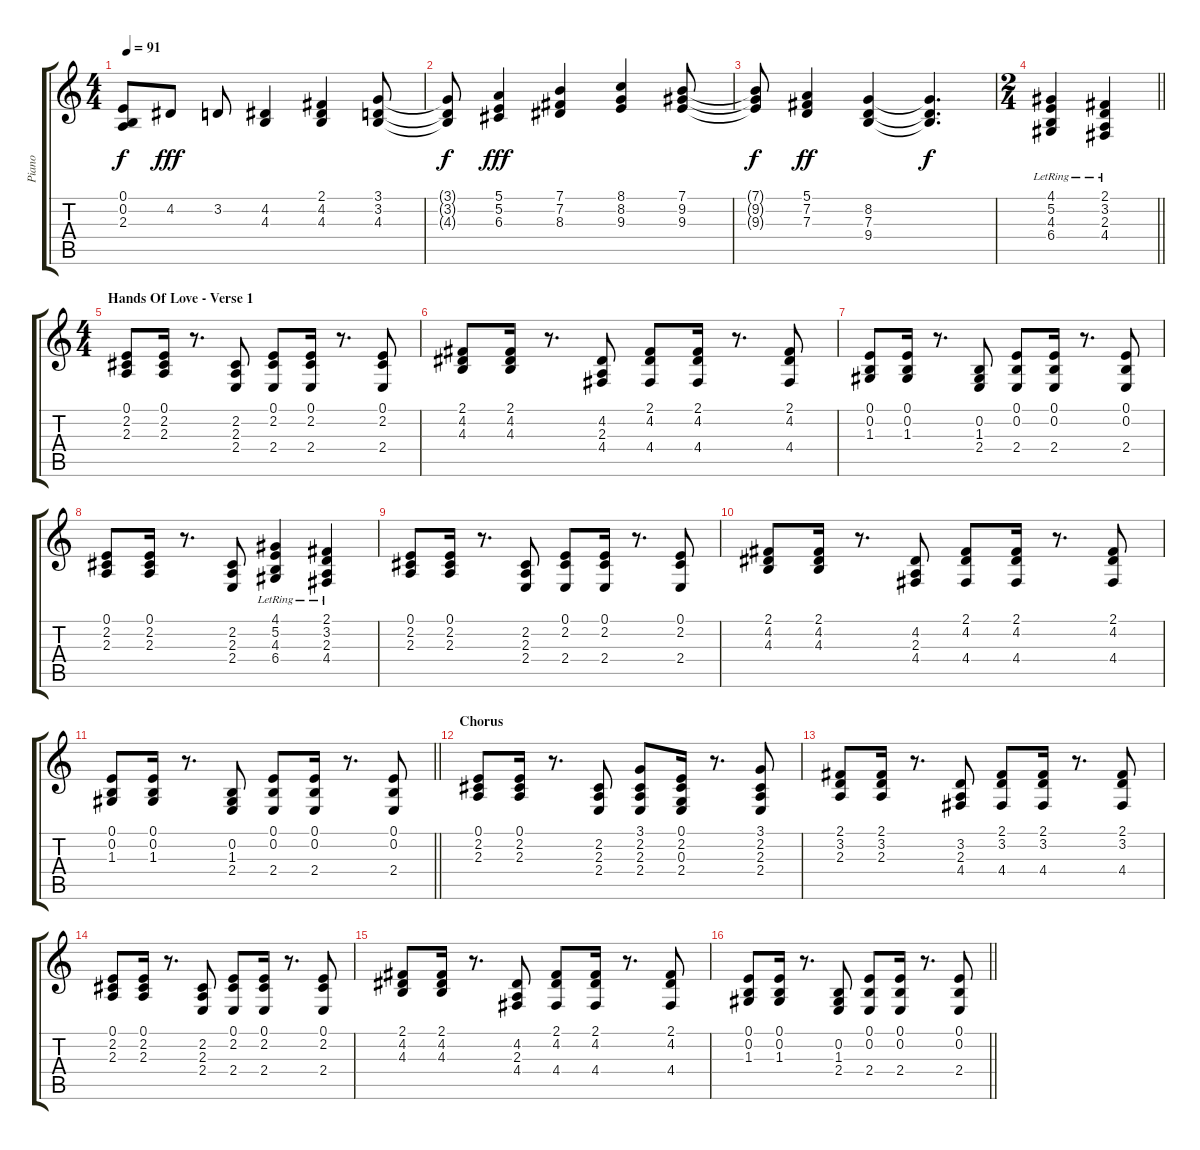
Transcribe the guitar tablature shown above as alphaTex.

\track ("Piano" "Piano") {instrument acousticgrandpiano}
\staff {score tabs}
\tuning (E4 B3 G3 D3 A2 E2) {hide}
\ts (4 4)
\tempo 91
\clef g2
\ks c
(0.1{t} 0.2{t} 2.3{t}).8{dy f} 4.2.8{dy fff} 3.2.8 (4.2 4.3).4 (2.1 4.2 4.3).4 (3.1 3.2 4.3).8 |
(3.1{t} 3.2{t} 4.3{t}).8{dy f} (5.1 5.2 6.3).4{dy fff} (7.1 7.2 8.3).4 (8.1 8.2 9.3).4 (7.1 9.2 9.3).8 |
(7.1{t} 9.2{t} 9.3{t}).8{dy f} (5.1 7.2 7.3).4{dy ff} (8.2 7.3 9.4).4 (8.2{t} 7.3{t} 9.4{t}).4{d dy f} |
\ts (2 4)
\barLineRight lightlight
(4.1{lr} 5.2 4.3 6.4).4 (2.1{lr} 3.2 2.3 4.4).4 |
\ts (4 4)
\section ("" "Hands Of Love - Verse 1")
(0.1 2.2 2.3).8 (0.1 2.2 2.3).16 r.8{d} (2.2 2.3 2.4).8 (0.1 2.2 2.4).8 (0.1 2.2 2.4).16 r.8{d} (0.1 2.2 2.4).8 |
(2.1 4.2 4.3).8 (2.1 4.2 4.3).16 r.8{d} (4.2 2.3 4.4).8 (2.1 4.2 4.4).8 (2.1 4.2 4.4).16 r.8{d} (2.1 4.2 4.4).8 |
(0.1 0.2 1.3).8 (0.1 0.2 1.3).16 r.8{d} (0.2 1.3 2.4).8 (0.1 0.2 2.4).8 (0.1 0.2 2.4).16 r.8{d} (0.1 0.2 2.4).8 |
(0.1 2.2 2.3).8 (0.1 2.2 2.3).16 r.8{d} (2.2 2.3 2.4).8 (4.1{lr} 5.2 4.3 6.4).4 (2.1{lr} 3.2 2.3 4.4).4 |
(0.1 2.2 2.3).8 (0.1 2.2 2.3).16 r.8{d} (2.2 2.3 2.4).8 (0.1 2.2 2.4).8 (0.1 2.2 2.4).16 r.8{d} (0.1 2.2 2.4).8 |
(2.1 4.2 4.3).8 (2.1 4.2 4.3).16 r.8{d} (4.2 2.3 4.4).8 (2.1 4.2 4.4).8 (2.1 4.2 4.4).16 r.8{d} (2.1 4.2 4.4).8 |
\barLineRight lightlight
(0.1 0.2 1.3).8 (0.1 0.2 1.3).16 r.8{d} (0.2 1.3 2.4).8 (0.1 0.2 2.4).8 (0.1 0.2 2.4).16 r.8{d} (0.1 0.2 2.4).8 |
\section ("" "Chorus")
(0.1 2.2 2.3).8 (0.1 2.2 2.3).16 r.8{d} (2.2 2.3 2.4).8 (3.1 2.2 2.3 2.4).8 (0.1 2.2 0.3 2.4).16 r.8{d} (3.1 2.2 2.3 2.4).8 |
(2.1 3.2 2.3).8 (2.1 3.2 2.3).16 r.8{d} (3.2 2.3 4.4).8 (2.1 3.2 4.4).8 (2.1 3.2 4.4).16 r.8{d} (2.1 3.2 4.4).8 |
(0.1 2.2 2.3).8 (0.1 2.2 2.3).16 r.8{d} (2.2 2.3 2.4).8 (0.1 2.2 2.4).8 (0.1 2.2 2.4).16 r.8{d} (0.1 2.2 2.4).8 |
(2.1 4.2 4.3).8 (2.1 4.2 4.3).16 r.8{d} (4.2 2.3 4.4).8 (2.1 4.2 4.4).8 (2.1 4.2 4.4).16 r.8{d} (2.1 4.2 4.4).8 |
\barLineRight lightlight
(0.1 0.2 1.3).8 (0.1 0.2 1.3).16 r.8{d} (0.2 1.3 2.4).8 (0.1 0.2 2.4).8 (0.1 0.2 2.4).16 r.8{d} (0.1 0.2 2.4).8
